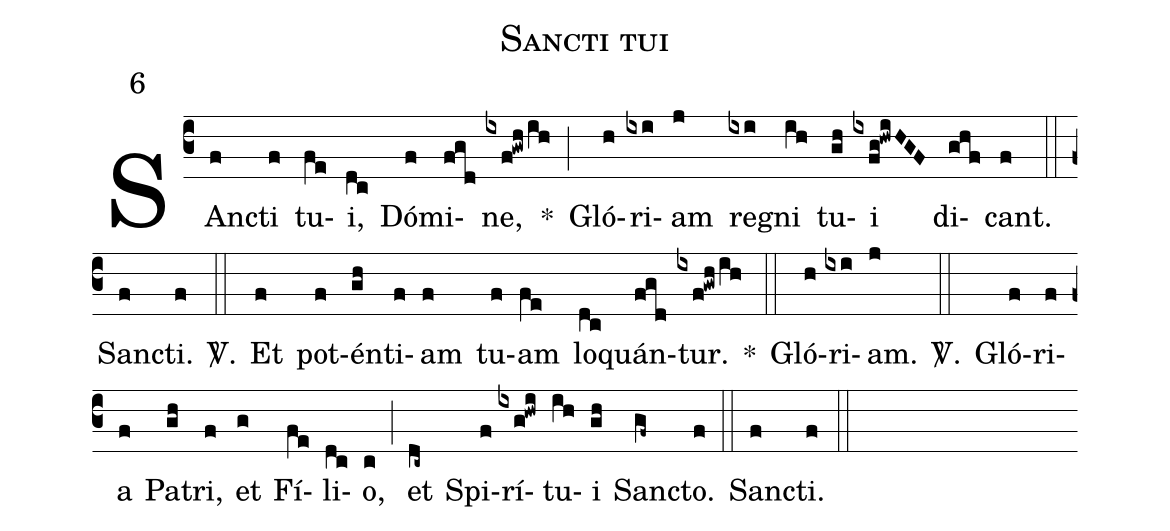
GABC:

name: Sancti tui;
mode: 6;
%%
SAnc(f)ti(f) tu(fe)i,(dc) Dó(f)mi(fgd)ne,(ixf!gwhih) *(;)
Gló(h)ri(ixi)am(j) re(ixi)gni(ih) tu(gh)i(ixfg!hwiHGF) di(ghf)cant.(f) (::)
Sanc(f)ti.(f) <sp>V/</sp>.(::)
Et(f) pot(f)én(gh)ti(f)am(f) tu(f)am(fe) lo(dc)quán(fgd)tur.(ixf!gwhih) *(::)
Gló(h)ri(ixi)am.(j) <sp>V/</sp>.(::)
Gló(f)ri(f)a(f) Pa(gh)tri,(f) et(g) Fí(fe)li(dc)o,(c) (;)
et(dc~) Spi(f)rí(ixg!hwi)tu(ih)i(gh) Sanc(gf~)to.(f) (::)
Sanc(f)ti.(f) (::)
